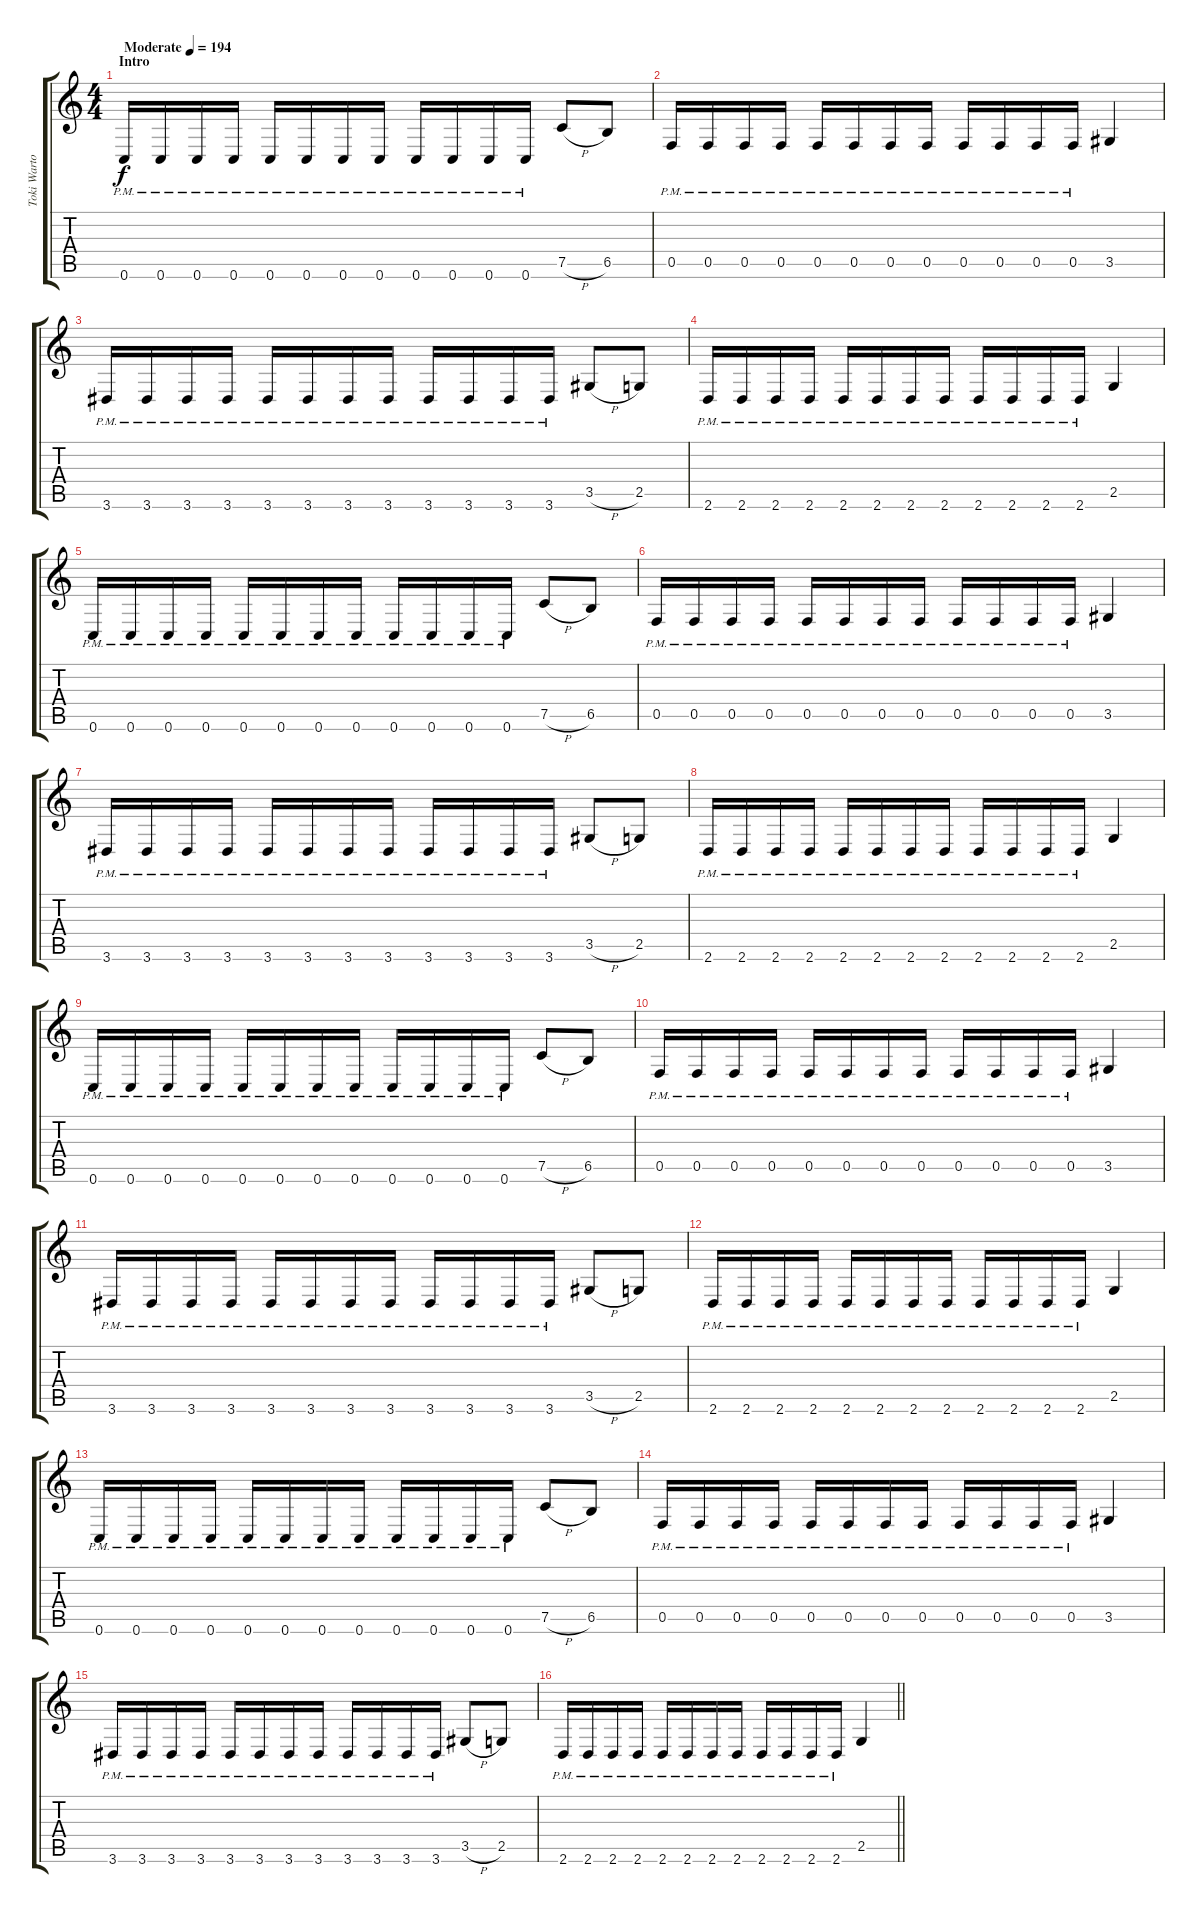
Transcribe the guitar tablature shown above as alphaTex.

\track ("Toki Wartooth (Lead Guitar 2)" "Toki Warto") {instrument distortionguitar}
\staff {score tabs}
\tuning (C4 G3 Eb3 Bb2 F2 C2) {hide}
\ts (4 4)
\section ("" "Intro")
\tempo (194 "Moderate")
\clef g2
\ks c
0.6{pm}.16{dy f instrument distortionguitar} 0.6{pm}.16 0.6{pm}.16 0.6{pm}.16 0.6{pm}.16 0.6{pm}.16 0.6{pm}.16 0.6{pm}.16 0.6{pm}.16 0.6{pm}.16 0.6{pm}.16 0.6{pm}.16 7.5{h}.8 6.5.8 |
0.5{pm}.16 0.5{pm}.16 0.5{pm}.16 0.5{pm}.16 0.5{pm}.16 0.5{pm}.16 0.5{pm}.16 0.5{pm}.16 0.5{pm}.16 0.5{pm}.16 0.5{pm}.16 0.5{pm}.16 3.5.4 |
3.6{pm}.16 3.6{pm}.16 3.6{pm}.16 3.6{pm}.16 3.6{pm}.16 3.6{pm}.16 3.6{pm}.16 3.6{pm}.16 3.6{pm}.16 3.6{pm}.16 3.6{pm}.16 3.6{pm}.16 3.5{h}.8 2.5.8 |
2.6{pm}.16 2.6{pm}.16 2.6{pm}.16 2.6{pm}.16 2.6{pm}.16 2.6{pm}.16 2.6{pm}.16 2.6{pm}.16 2.6{pm}.16 2.6{pm}.16 2.6{pm}.16 2.6{pm}.16 2.5.4 |
0.6{pm}.16 0.6{pm}.16 0.6{pm}.16 0.6{pm}.16 0.6{pm}.16 0.6{pm}.16 0.6{pm}.16 0.6{pm}.16 0.6{pm}.16 0.6{pm}.16 0.6{pm}.16 0.6{pm}.16 7.5{h}.8 6.5.8 |
0.5{pm}.16 0.5{pm}.16 0.5{pm}.16 0.5{pm}.16 0.5{pm}.16 0.5{pm}.16 0.5{pm}.16 0.5{pm}.16 0.5{pm}.16 0.5{pm}.16 0.5{pm}.16 0.5{pm}.16 3.5.4 |
3.6{pm}.16 3.6{pm}.16 3.6{pm}.16 3.6{pm}.16 3.6{pm}.16 3.6{pm}.16 3.6{pm}.16 3.6{pm}.16 3.6{pm}.16 3.6{pm}.16 3.6{pm}.16 3.6{pm}.16 3.5{h}.8 2.5.8 |
2.6{pm}.16 2.6{pm}.16 2.6{pm}.16 2.6{pm}.16 2.6{pm}.16 2.6{pm}.16 2.6{pm}.16 2.6{pm}.16 2.6{pm}.16 2.6{pm}.16 2.6{pm}.16 2.6{pm}.16 2.5.4 |
0.6{pm}.16 0.6{pm}.16 0.6{pm}.16 0.6{pm}.16 0.6{pm}.16 0.6{pm}.16 0.6{pm}.16 0.6{pm}.16 0.6{pm}.16 0.6{pm}.16 0.6{pm}.16 0.6{pm}.16 7.5{h}.8 6.5.8 |
0.5{pm}.16 0.5{pm}.16 0.5{pm}.16 0.5{pm}.16 0.5{pm}.16 0.5{pm}.16 0.5{pm}.16 0.5{pm}.16 0.5{pm}.16 0.5{pm}.16 0.5{pm}.16 0.5{pm}.16 3.5.4 |
3.6{pm}.16 3.6{pm}.16 3.6{pm}.16 3.6{pm}.16 3.6{pm}.16 3.6{pm}.16 3.6{pm}.16 3.6{pm}.16 3.6{pm}.16 3.6{pm}.16 3.6{pm}.16 3.6{pm}.16 3.5{h}.8 2.5.8 |
2.6{pm}.16 2.6{pm}.16 2.6{pm}.16 2.6{pm}.16 2.6{pm}.16 2.6{pm}.16 2.6{pm}.16 2.6{pm}.16 2.6{pm}.16 2.6{pm}.16 2.6{pm}.16 2.6{pm}.16 2.5.4 |
0.6{pm}.16 0.6{pm}.16 0.6{pm}.16 0.6{pm}.16 0.6{pm}.16 0.6{pm}.16 0.6{pm}.16 0.6{pm}.16 0.6{pm}.16 0.6{pm}.16 0.6{pm}.16 0.6{pm}.16 7.5{h}.8 6.5.8 |
0.5{pm}.16 0.5{pm}.16 0.5{pm}.16 0.5{pm}.16 0.5{pm}.16 0.5{pm}.16 0.5{pm}.16 0.5{pm}.16 0.5{pm}.16 0.5{pm}.16 0.5{pm}.16 0.5{pm}.16 3.5.4 |
3.6{pm}.16 3.6{pm}.16 3.6{pm}.16 3.6{pm}.16 3.6{pm}.16 3.6{pm}.16 3.6{pm}.16 3.6{pm}.16 3.6{pm}.16 3.6{pm}.16 3.6{pm}.16 3.6{pm}.16 3.5{h}.8 2.5.8 |
\barLineRight lightlight
2.6{pm}.16 2.6{pm}.16 2.6{pm}.16 2.6{pm}.16 2.6{pm}.16 2.6{pm}.16 2.6{pm}.16 2.6{pm}.16 2.6{pm}.16 2.6{pm}.16 2.6{pm}.16 2.6{pm}.16 2.5.4
